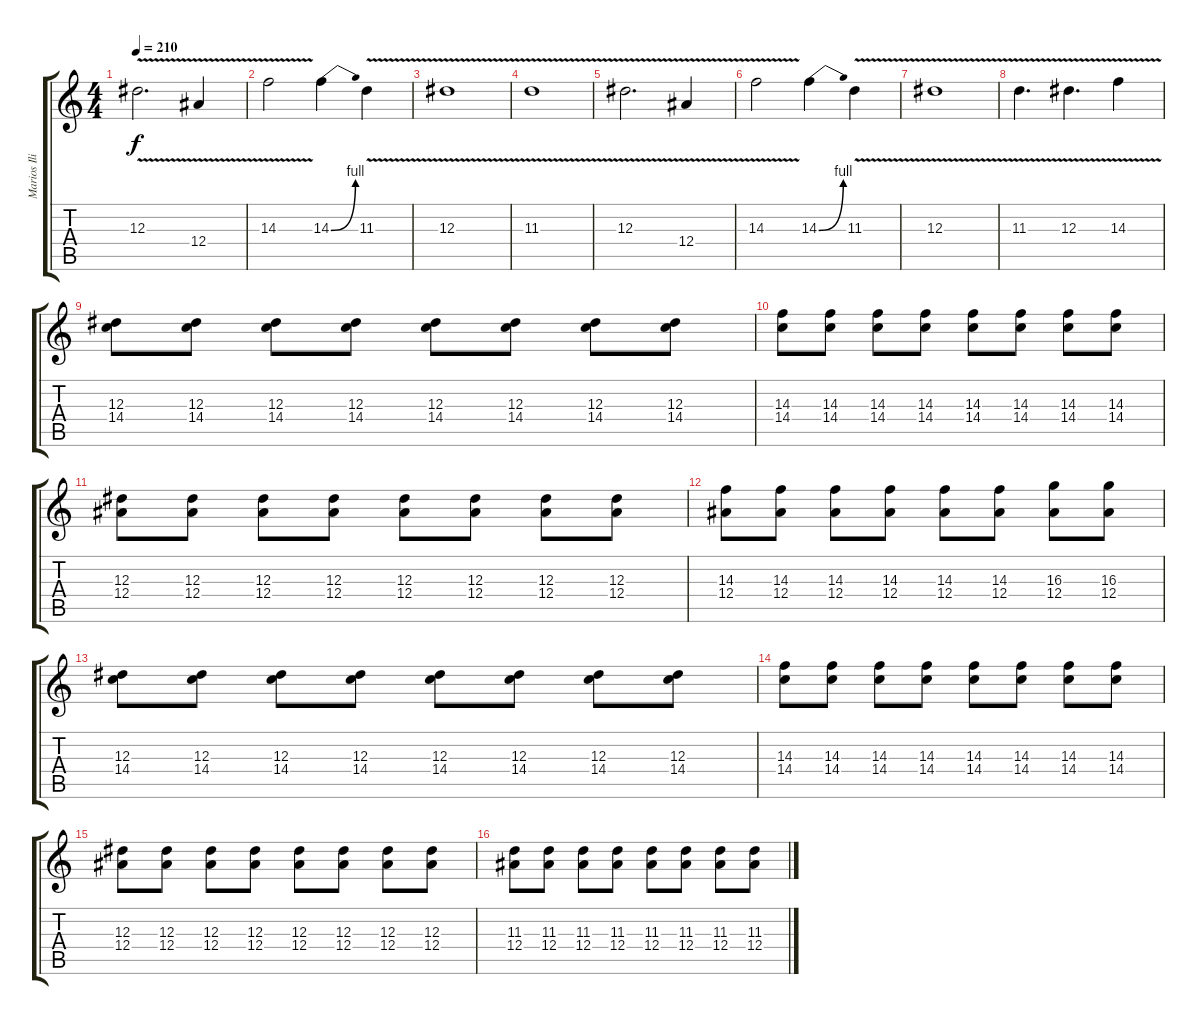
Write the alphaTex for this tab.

\track ("Marios Iliopoulos " "Marios Ili") {instrument distortionguitar}
\staff {score tabs}
\tuning (C4 G3 Eb3 Bb2 F2 C2) {hide}
\ts (4 4)
\tempo 210
\clef g2
\ks c
12.3{v}.2{d dy f} 12.4{v}.4 |
14.3{v}.2 14.3{be (bend 0 0 60 4)}.4 11.3{v}.4 |
12.3{v}.1 |
11.3{v}.1 |
12.3{v}.2{d} 12.4{v}.4 |
14.3{v}.2 14.3{be (bend 0 0 60 4)}.4 11.3{v}.4 |
12.3{v}.1 |
11.3{v}.4{d} 12.3{v}.4{d} 14.3{v}.4 |
(12.3 14.4).8{volume 13 instrument distortionguitar} (12.3 14.4).8 (12.3 14.4).8 (12.3 14.4).8 (12.3 14.4).8 (12.3 14.4).8 (12.3 14.4).8 (12.3 14.4).8 |
(14.3 14.4).8 (14.3 14.4).8 (14.3 14.4).8 (14.3 14.4).8 (14.3 14.4).8 (14.3 14.4).8 (14.3 14.4).8 (14.3 14.4).8 |
(12.3 12.4).8 (12.3 12.4).8 (12.3 12.4).8 (12.3 12.4).8 (12.3 12.4).8 (12.3 12.4).8 (12.3 12.4).8 (12.3 12.4).8 |
(14.3 12.4).8 (14.3 12.4).8 (14.3 12.4).8 (14.3 12.4).8 (14.3 12.4).8 (14.3 12.4).8 (16.3 12.4).8 (16.3 12.4).8 |
(12.3 14.4).8{volume 13 instrument distortionguitar} (12.3 14.4).8 (12.3 14.4).8 (12.3 14.4).8 (12.3 14.4).8 (12.3 14.4).8 (12.3 14.4).8 (12.3 14.4).8 |
(14.3 14.4).8 (14.3 14.4).8 (14.3 14.4).8 (14.3 14.4).8 (14.3 14.4).8 (14.3 14.4).8 (14.3 14.4).8 (14.3 14.4).8 |
(12.3 12.4).8 (12.3 12.4).8 (12.3 12.4).8 (12.3 12.4).8 (12.3 12.4).8 (12.3 12.4).8 (12.3 12.4).8 (12.3 12.4).8 |
(11.3 12.4).8 (11.3 12.4).8 (11.3 12.4).8 (11.3 12.4).8 (11.3 12.4).8 (11.3 12.4).8 (11.3 12.4).8 (11.3 12.4).8
